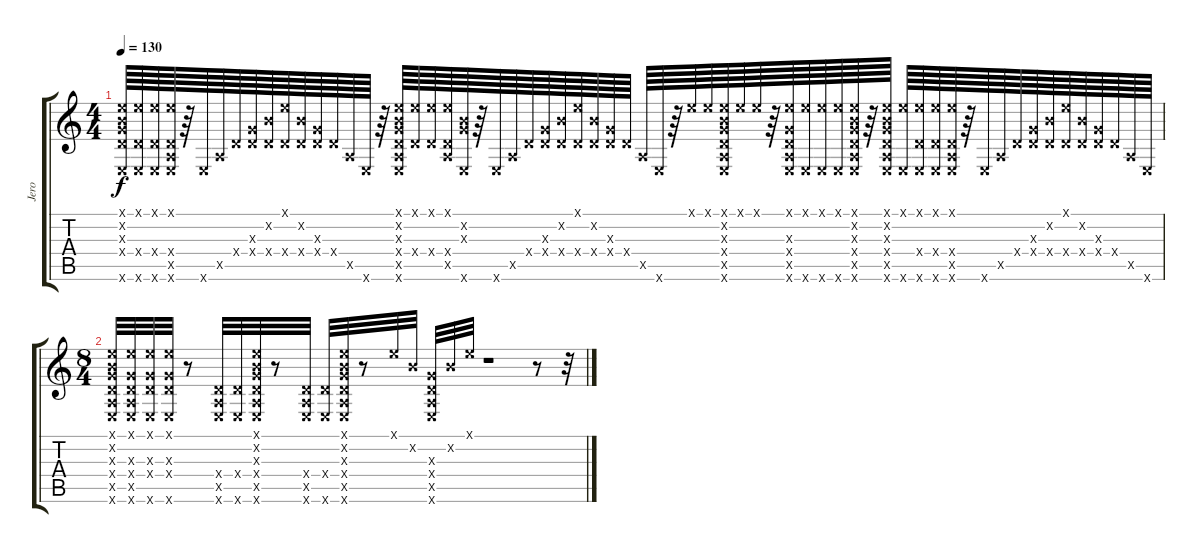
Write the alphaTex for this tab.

\track ("Jero" "Jero") {instrument distortionguitar}
\staff {score tabs}
\tuning (E4 B3 G3 D3 A2 E2) {hide}
\ts (4 4)
\tempo 130
\clef g2
\ks c
(0.1{x} 0.2{x} 0.3{x} 0.4{x} 0.6{x}).64{dy f} (0.1{x} 0.4{x} 0.6{x}).64 (0.1{x} 0.4{x} 0.6{x}).64 (0.1{x} 0.4{x} 0.5{x} 0.6{x}).64 r.64 0.6{x}.64 0.5{x}.64 0.4{x}.64 (0.3{x} 0.4{x}).64 (0.2{x} 0.4{x}).64 (0.1{x} 0.4{x}).64 (0.2{x} 0.4{x}).64 (0.3{x} 0.4{x}).64 0.4{x}.64 0.5{x}.64 0.6{x}.64 r.64 (0.1{x} 0.2{x} 0.3{x} 0.4{x} 0.5{x} 0.6{x}).64 (0.1{x} 0.4{x}).64 (0.1{x} 0.4{x}).64 (0.1{x} 0.4{x} 0.5{x}).64 (0.2{x} 0.3{x} 0.6{x}).64 r.64 0.6{x}.64 0.5{x}.64 0.4{x}.64 (0.3{x} 0.4{x}).64 (0.2{x} 0.4{x}).64 (0.1{x} 0.4{x}).64 (0.2{x} 0.4{x}).64 (0.3{x} 0.4{x}).64 0.4{x}.64 0.5{x}.64 0.6{x}.64 r.64 0.1{x}.64 0.1{x}.64 (0.1{x} 0.2{x} 0.3{x} 0.4{x} 0.5{x} 0.6{x}).64 0.1{x}.64 0.1{x}.64 r.64 (0.1{x} 0.3{x} 0.4{x} 0.5{x} 0.6{x}).64 (0.1{x} 0.6{x}).64 (0.1{x} 0.6{x}).64 (0.1{x} 0.6{x}).64 (0.1{x} 0.2{x} 0.3{x} 0.4{x} 0.5{x} 0.6{x}).64 r.64 (0.1{x} 0.2{x} 0.3{x} 0.4{x} 0.5{x} 0.6{x}).64 (0.1{x} 0.6{x}).64 (0.1{x} 0.4{x} 0.6{x}).64 (0.1{x} 0.4{x} 0.6{x}).64 (0.1{x} 0.4{x} 0.5{x} 0.6{x}).64 r.64 0.6{x}.64 0.5{x}.64 0.4{x}.64 (0.3{x} 0.4{x}).64 (0.2{x} 0.4{x}).64 (0.1{x} 0.4{x}).64 (0.2{x} 0.4{x}).64 (0.3{x} 0.4{x}).64 0.4{x}.64 0.5{x}.64 0.6{x}.64 |
\ts (8 4)
(0.1{x} 0.2{x} 0.3{x} 0.4{x} 0.5{x} 0.6{x}).32 (0.1{x} 0.3{x} 0.4{x} 0.5{x} 0.6{x}).32 (0.1{x} 0.3{x} 0.4{x} 0.6{x}).32 (0.1{x} 0.3{x} 0.4{x} 0.6{x}).32 r.8 (0.4{x} 0.5{x} 0.6{x}).32 (0.4{x} 0.6{x}).32 (0.1{x} 0.2{x} 0.3{x} 0.4{x} 0.5{x} 0.6{x}).32 r.8 (0.4{x} 0.5{x} 0.6{x}).32 (0.4{x} 0.6{x}).32 (0.1{x} 0.2{x} 0.3{x} 0.4{x} 0.5{x} 0.6{x}).32 r.8 0.1{x}.32 0.2{x}.32 (0.3{x} 0.4{x} 0.5{x} 0.6{x}).32 0.2{x}.32 0.1{x}.32 r.1 r.8 r.32
